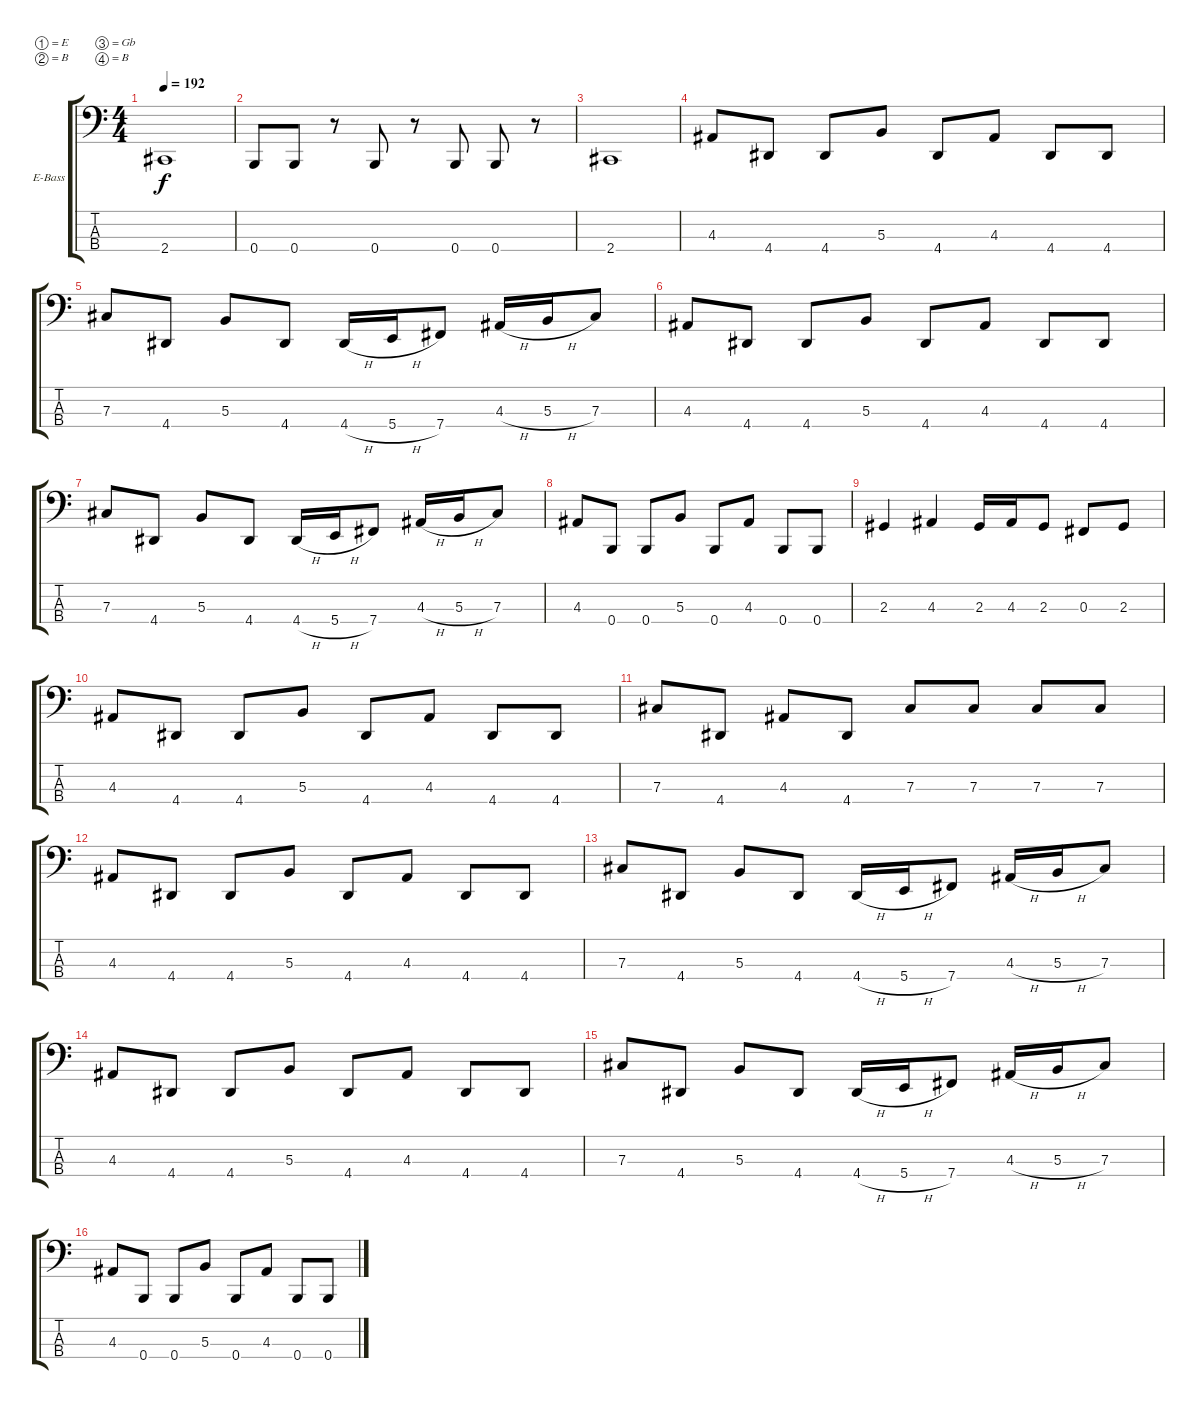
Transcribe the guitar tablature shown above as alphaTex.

\bracketExtendMode groupsimilarinstruments
\firstSystemTrackNameOrientation horizontal
\otherSystemsTrackNameOrientation horizontal
\track ("Brent Fox" "E-Bass") {instrument electricbassfinger}
\staff {score tabs}
\tuning (E2 B1 Gb1 B0)
\ts (4 4)
\tempo 192
\clef f4
\ks aminor
2.4.1{dy f} |
0.4.8 0.4.8 r.8 0.4.8 r.8 0.4.8 0.4.8 r.8 |
2.4.1 |
4.3.8 4.4.8 4.4.8 5.3.8 4.4.8 4.3.8 4.4.8 4.4.8 |
7.3.8 4.4.8 5.3.8 4.4.8 4.4{h}.16 5.4{h}.16 7.4.8 4.3{h}.16 5.3{h}.16 7.3.8 |
4.3.8 4.4.8 4.4.8 5.3.8 4.4.8 4.3.8 4.4.8 4.4.8 |
7.3.8 4.4.8 5.3.8 4.4.8 4.4{h}.16 5.4{h}.16 7.4.8 4.3{h}.16 5.3{h}.16 7.3.8 |
4.3.8 0.4.8 0.4.8 5.3.8 0.4.8 4.3.8 0.4.8 0.4.8 |
2.3.4 4.3.4 2.3.16 4.3.16 2.3.8 0.3.8 2.3.8 |
4.3.8 4.4.8 4.4.8 5.3.8 4.4.8 4.3.8 4.4.8 4.4.8 |
7.3.8 4.4.8 4.3.8 4.4.8 7.3.8 7.3.8 7.3.8 7.3.8 |
4.3.8 4.4.8 4.4.8 5.3.8 4.4.8 4.3.8 4.4.8 4.4.8 |
7.3.8 4.4.8 5.3.8 4.4.8 4.4{h}.16 5.4{h}.16 7.4.8 4.3{h}.16 5.3{h}.16 7.3.8 |
4.3.8 4.4.8 4.4.8 5.3.8 4.4.8 4.3.8 4.4.8 4.4.8 |
7.3.8 4.4.8 5.3.8 4.4.8 4.4{h}.16 5.4{h}.16 7.4.8 4.3{h}.16 5.3{h}.16 7.3.8 |
4.3.8 0.4.8 0.4.8 5.3.8 0.4.8 4.3.8 0.4.8 0.4.8
